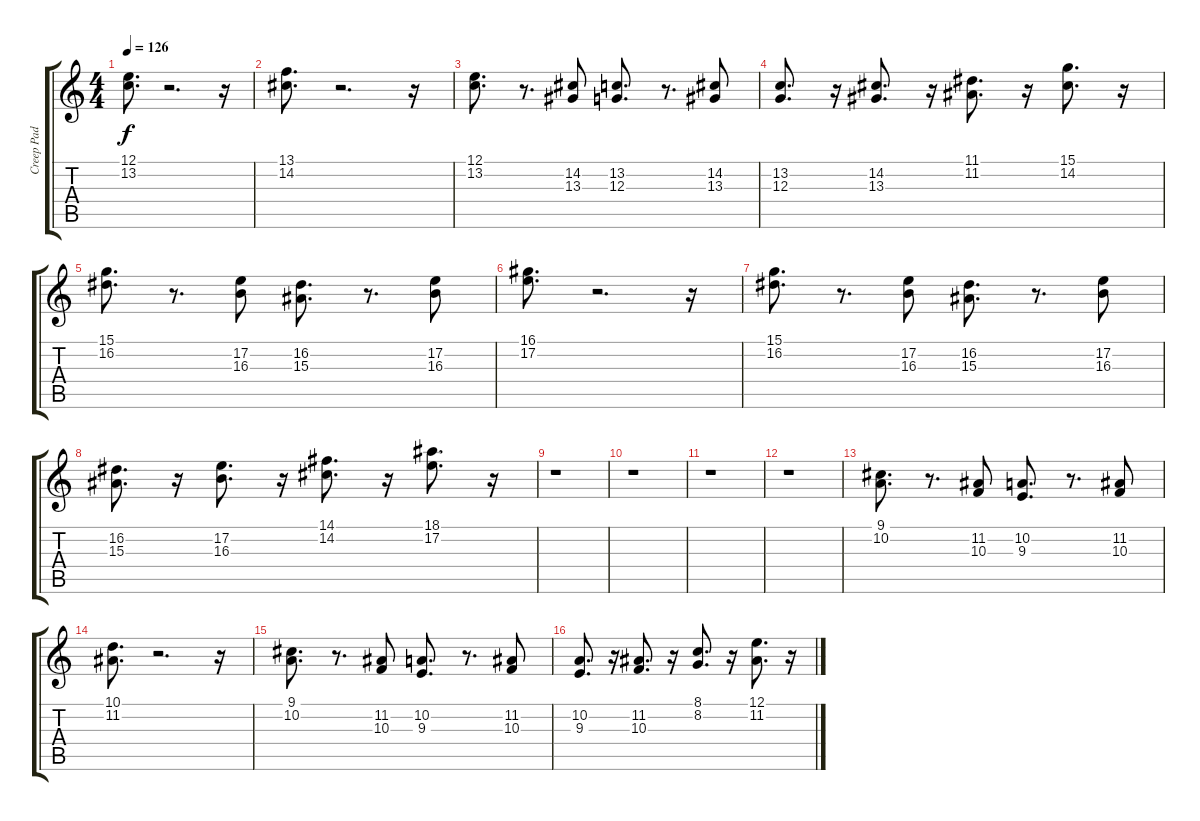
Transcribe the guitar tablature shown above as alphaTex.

\track ("Creep Pad" "Creep Pad") {instrument pad4choir}
\staff {score tabs}
\tuning (E4 B3 G3 D3 A2 E2) {hide}
\ts (4 4)
\tempo 126
\clef g2
\ks c
(12.1 13.2).8{d dy f volume 12} r.2{d} r.16 |
(13.1 14.2).8{d} r.2{d} r.16 |
(12.1 13.2).8{d} r.8{d} (14.2 13.3).8 (13.2 12.3).8{d} r.8{d} (14.2 13.3).8 |
(13.2 12.3).8{d} r.16 (14.2 13.3).8{d} r.16 (11.1 11.2).8{d} r.16 (15.1 14.2).8{d} r.16 |
(15.1 16.2).8{d volume 12} r.8{d} (17.2 16.3).8 (16.2 15.3).8{d} r.8{d} (17.2 16.3).8 |
(16.1 17.2).8{d} r.2{d} r.16 |
(15.1 16.2).8{d} r.8{d} (17.2 16.3).8 (16.2 15.3).8{d} r.8{d} (17.2 16.3).8 |
(16.2 15.3).8{d} r.16 (17.2 16.3).8{d} r.16 (14.1 14.2).8{d} r.16 (18.1 17.2).8{d} r.16 |
r.1 |
r.1 |
r.1 |
r.1 |
(9.1 10.2).8{d volume 12} r.8{d} (11.2 10.3).8 (10.2 9.3).8{d} r.8{d} (11.2 10.3).8 |
(10.1 11.2).8{d} r.2{d} r.16 |
(9.1 10.2).8{d} r.8{d} (11.2 10.3).8 (10.2 9.3).8{d} r.8{d} (11.2 10.3).8 |
(10.2 9.3).8{d} r.16 (11.2 10.3).8{d} r.16 (8.1 8.2).8{d} r.16 (12.1 11.2).8{d} r.16
